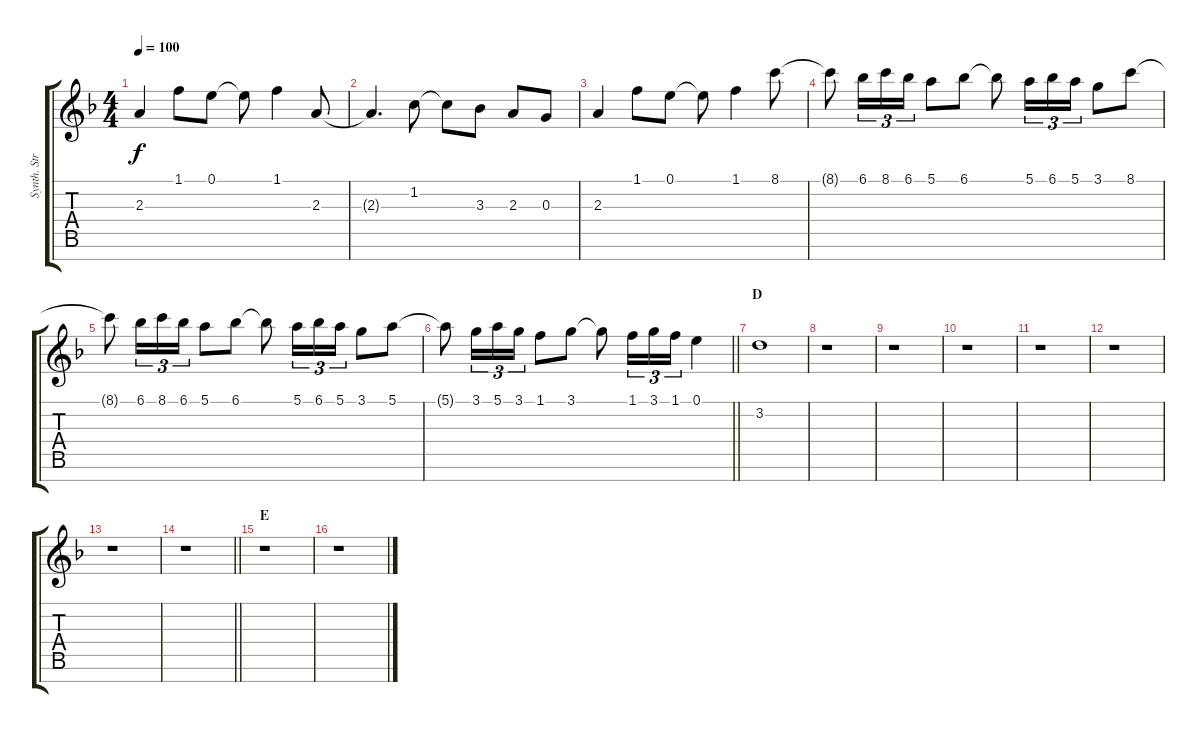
\track ("Synth. Strings" "Synth. Str") {instrument stringensemble1}
\staff {score tabs}
\tuning (E5 B4 G4 D4 A3 E3 B2) {hide}
\ts (4 4)
\tempo 100
\clef g2
\ks f
2.3.4{dy f} 1.1.8 0.1.8 0.1{t}.8 1.1.4 2.3.8 |
2.3{t}.4{d} 1.2.8 1.2{t}.8 3.3.8 2.3.8 0.3.8 |
2.3.4 1.1.8 0.1.8 0.1{t}.8 1.1.4 8.1.8 |
8.1{t}.8 6.1.16{tu (3 2)} 8.1.16{tu (3 2)} 6.1.16{tu (3 2)} 5.1.8 6.1.8 6.1{t}.8 5.1.16{tu (3 2)} 6.1.16{tu (3 2)} 5.1.16{tu (3 2)} 3.1.8 8.1.8 |
8.1{t}.8 6.1.16{tu (3 2)} 8.1.16{tu (3 2)} 6.1.16{tu (3 2)} 5.1.8 6.1.8 6.1{t}.8 5.1.16{tu (3 2)} 6.1.16{tu (3 2)} 5.1.16{tu (3 2)} 3.1.8 5.1.8 |
\barLineRight lightlight
5.1{t}.8 3.1.16{tu (3 2)} 5.1.16{tu (3 2)} 3.1.16{tu (3 2)} 1.1.8 3.1.8 3.1{t}.8 1.1.16{tu (3 2)} 3.1.16{tu (3 2)} 1.1.16{tu (3 2)} 0.1.4 |
\section ("" "D")
3.2.1 |
r.1 |
r.1 |
r.1 |
r.1 |
r.1 |
r.1 |
\barLineRight lightlight
r.1 |
\section ("" "E")
r.1 |
r.1
